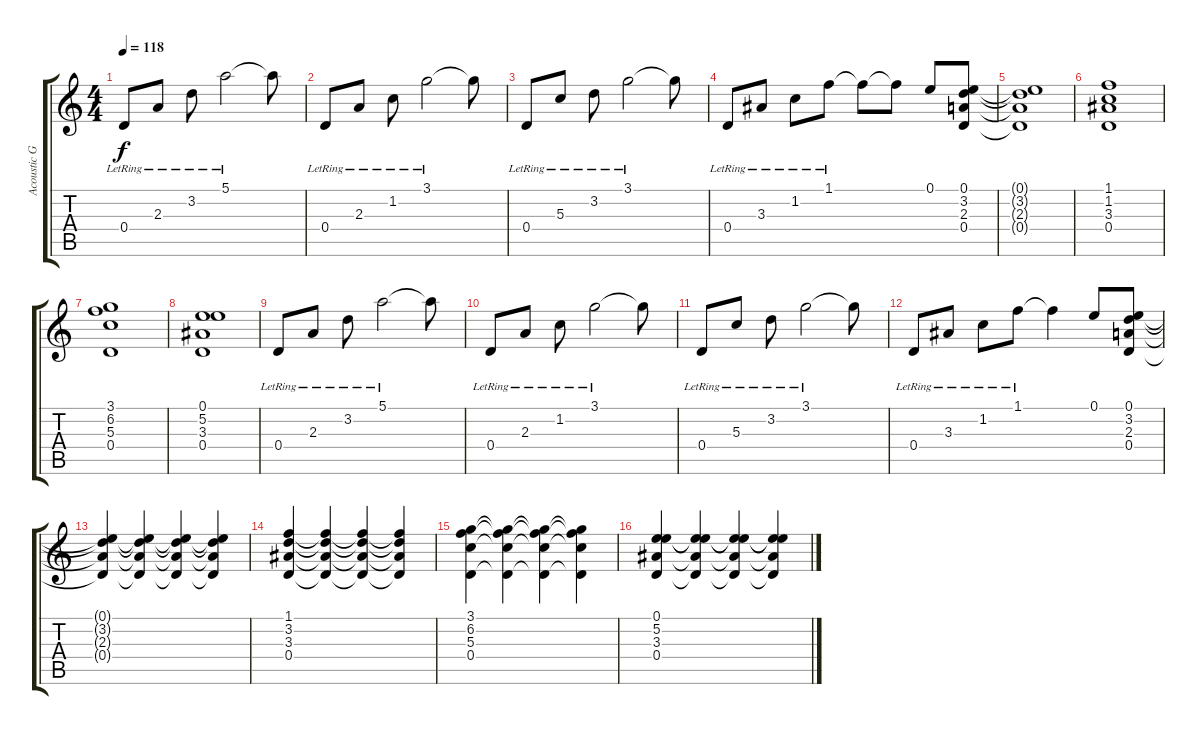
\track ("Acoustic Guitar 1" "Acoustic G") {mute instrument acousticguitarsteel}
\staff {score tabs}
\tuning (E4 B3 G3 D3 A2 E2) {hide}
\ts (4 4)
\tempo 118
\clef g2
\ks c
0.4{lr}.8{dy f} 2.3{lr}.8 3.2{lr}.8 5.1{lr}.2 5.1{t}.8 |
0.4{lr}.8 2.3{lr}.8 1.2{lr}.8 3.1{lr}.2 3.1{t}.8 |
0.4{lr}.8 5.3{lr}.8 3.2{lr}.8 3.1{lr}.2 3.1{t}.8 |
0.4{lr}.8 3.3{lr}.8 1.2{lr}.8 1.1{lr}.8 1.1{t}.8 1.1{t}.8 0.1.8 (0.1 3.2 2.3 0.4).8 |
(0.1{t} 3.2{t} 2.3{t} 0.4{t}).1 |
(1.1 1.2 3.3 0.4).1 |
(3.1 6.2 5.3 0.4).1 |
(0.1 5.2 3.3 0.4).1 |
0.4{lr}.8 2.3{lr}.8 3.2{lr}.8 5.1{lr}.2 5.1{t}.8 |
0.4{lr}.8 2.3{lr}.8 1.2{lr}.8 3.1{lr}.2 3.1{t}.8 |
0.4{lr}.8 5.3{lr}.8 3.2{lr}.8 3.1{lr}.2 3.1{t}.8 |
0.4{lr}.8 3.3{lr}.8 1.2{lr}.8 1.1{lr}.8 1.1{t}.4 0.1.8 (0.1 3.2 2.3 0.4).8 |
(0.1{t} 3.2{t} 2.3{t} 0.4{t}).4 (0.1{t} 3.2{t} 2.3{t} 0.4{t}).4 (0.1{t} 3.2{t} 2.3{t} 0.4{t}).4 (0.1{t} 3.2{t} 2.3{t} 0.4{t}).4 |
(1.1 3.2 3.3 0.4).4 (1.1{t} 3.2{t} 3.3{t} 0.4{t}).4 (1.1{t} 3.2{t} 3.3{t} 0.4{t}).4 (1.1{t} 3.2{t} 3.3{t} 0.4{t}).4 |
(3.1 6.2 5.3 0.4).4 (3.1{t} 6.2{t} 5.3{t} 0.4{t}).4 (3.1{t} 6.2{t} 5.3{t} 0.4{t}).4 (3.1{t} 6.2{t} 5.3{t} 0.4{t}).4 |
(0.1 5.2 3.3 0.4).4 (0.1{t} 5.2{t} 3.3{t} 0.4{t}).4 (0.1{t} 5.2{t} 3.3{t} 0.4{t}).4 (0.1{t} 5.2{t} 3.3{t} 0.4{t}).4
